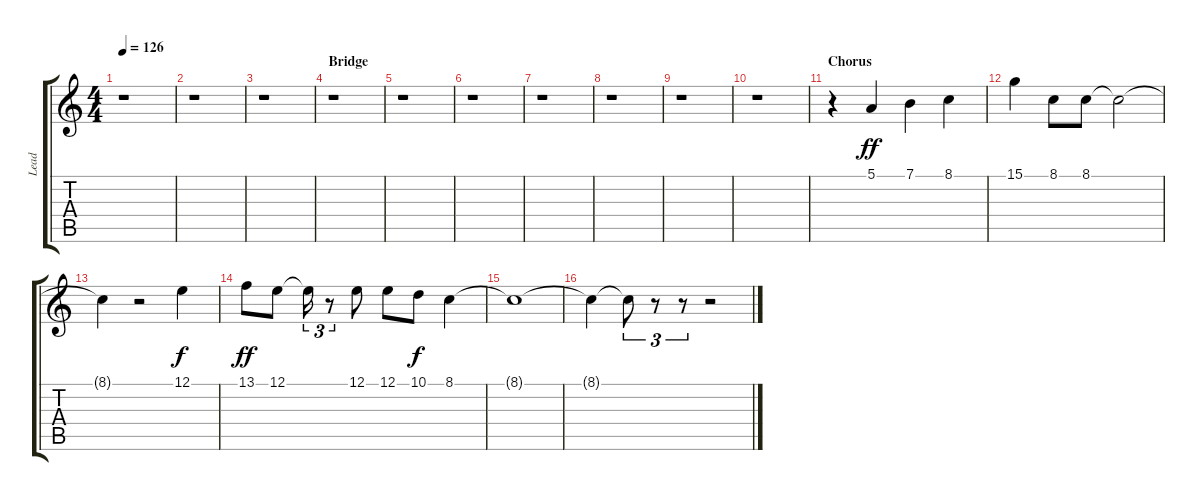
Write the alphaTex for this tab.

\track ("Lead" "Lead") {instrument panflute}
\staff {score tabs}
\tuning (E4 B3 G3 D3 A2 E2) {hide}
\ts (4 4)
\tempo 126
\clef g2
\ks c
r.1{dy mf} |
r.1 |
r.1 |
\section ("" "Bridge")
r.1 |
r.1 |
r.1 |
r.1 |
r.1 |
r.1 |
r.1 |
\section ("" "Chorus")
r.4 5.1.4{dy ff} 7.1.4 8.1.4 |
15.1.4 8.1.8 8.1.8 8.1{t}.2 |
8.1{t}.4 r.2 12.1.4{dy f} |
13.1.8{dy ff} 12.1.8 12.1{t}.16{tu (3 2)} r.8{tu (3 2)} 12.1.8 12.1.8 10.1.8{dy f} 8.1.4 |
8.1{t}.1 |
8.1{t}.4 8.1{t}.8{tu (3 2)} r.8{tu (3 2)} r.8{tu (3 2)} r.2
